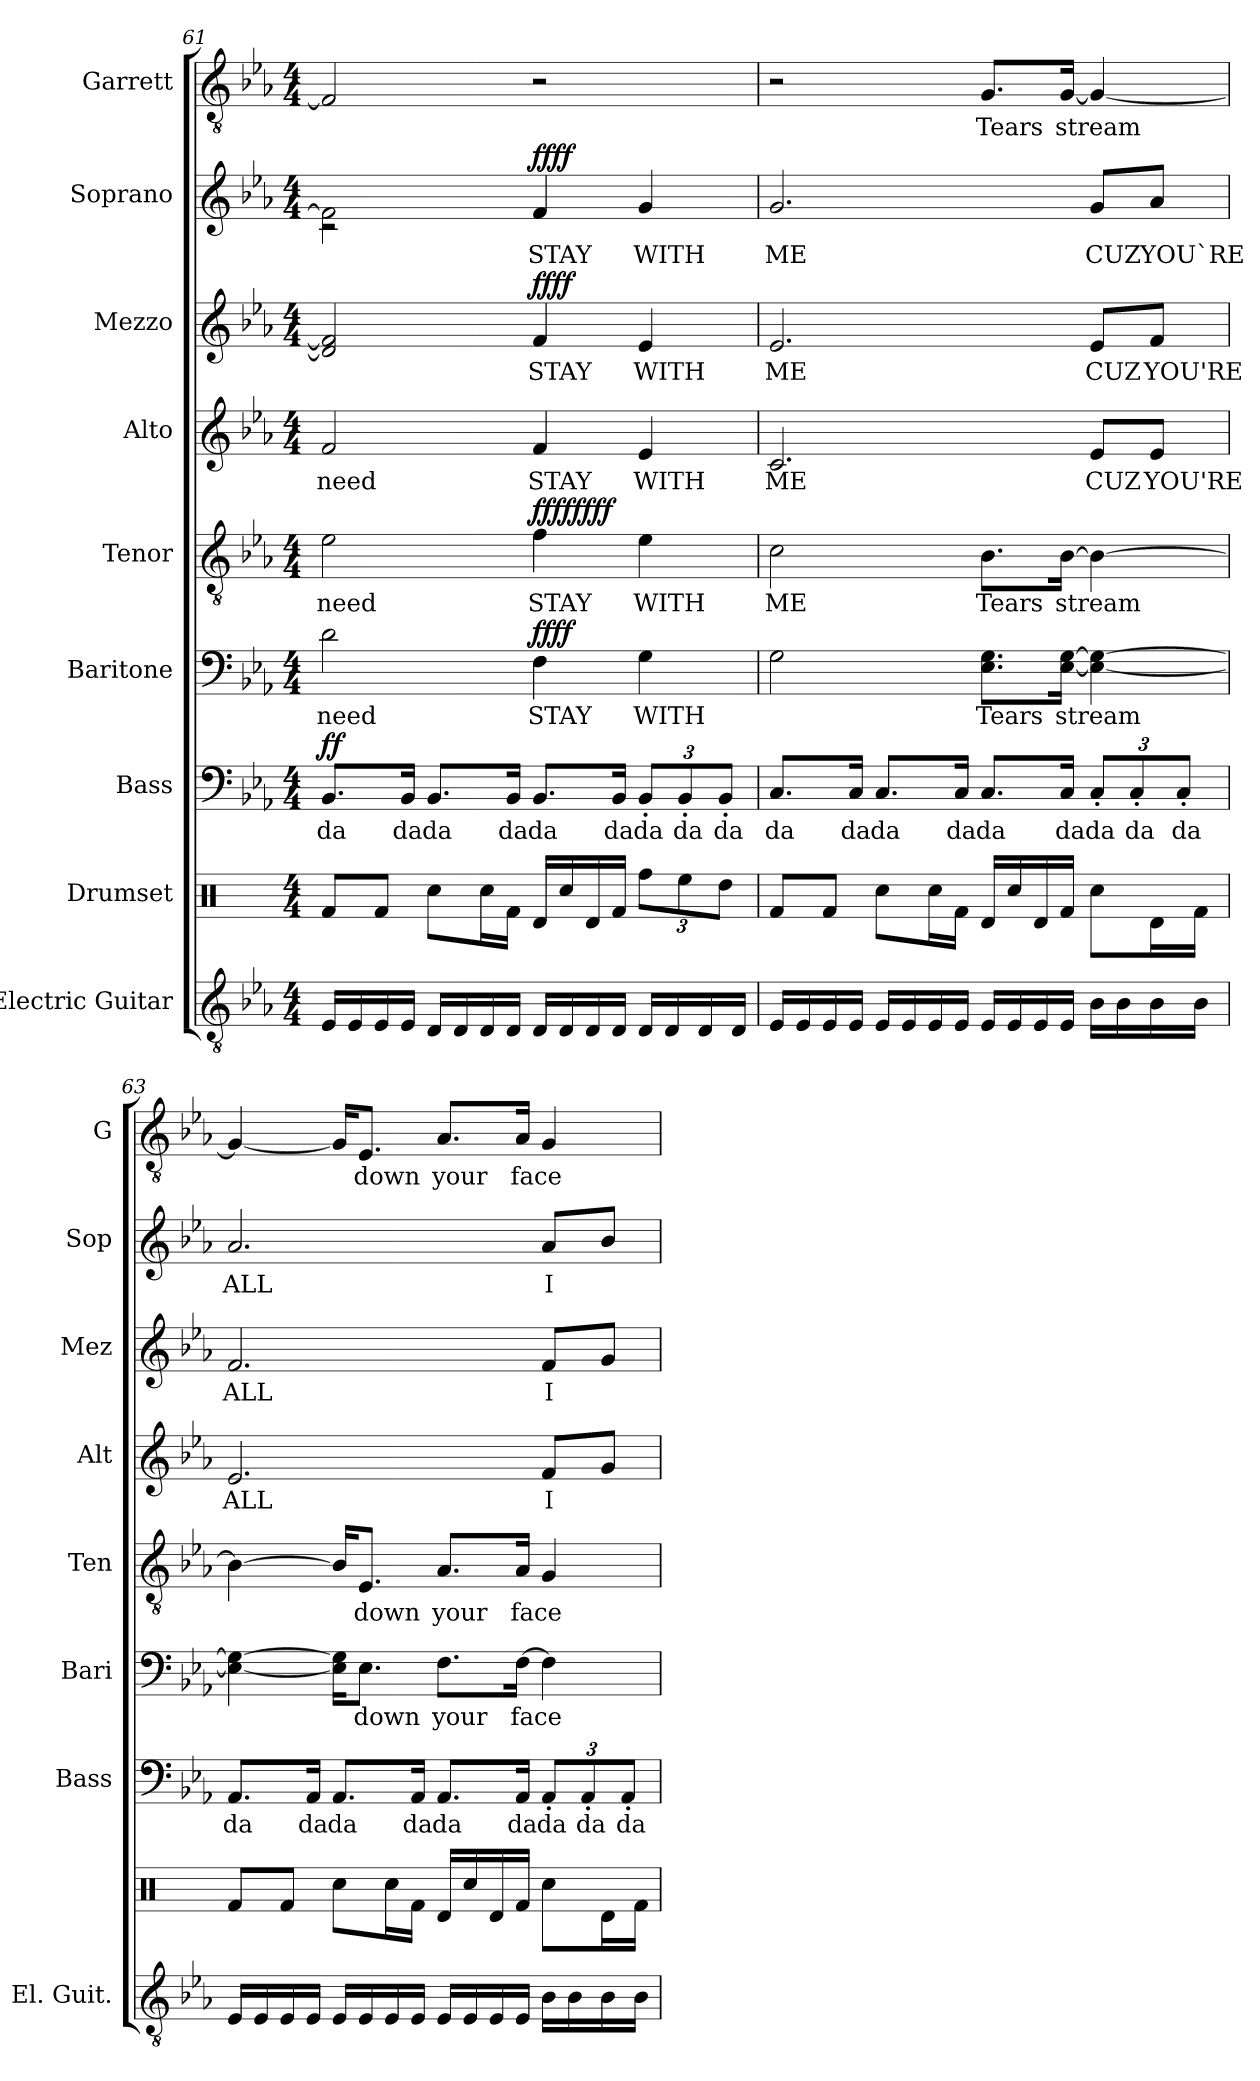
**kern	**kern	**kern	**text	**dynam	**kern	**text	**dynam	**kern	**text	**dynam	**kern	**text	**kern	**text	**dynam	**kern	**text	**dynam	**kern	**text
*part9	*part8	*part7	*part7	*part7	*part6	*part6	*part6	*part5	*part5	*part5	*part4	*part4	*part3	*part3	*part3	*part2	*part2	*part2	*part1	*part1
*staff9	*staff8	*staff7	*staff7	*staff7	*staff6	*staff6	*staff6	*staff5	*staff5	*staff5	*staff4	*staff4	*staff3	*staff3	*staff3	*staff2	*staff2	*staff2	*staff1	*staff1
*I"Electric Guitar	*I"Drumset	*I"Bass	*	*	*I"Baritone	*	*	*I"Tenor	*	*	*I"Alto	*	*I"Mezzo	*	*	*I"Soprano	*	*	*I"Garrett	*
*I'El. Guit.	*	*I'Bass	*	*	*I'Bari	*	*	*I'Ten	*	*	*I'Alt	*	*I'Mez	*	*	*I'Sop	*	*	*I'G	*
*clefGv2	*clefX	*clefF4	*	*	*clefF4	*	*	*clefGv2	*	*	*clefG2	*	*clefG2	*	*	*clefG2	*	*	*clefGv2	*
*k[b-e-a-]	*k[]	*k[b-e-a-]	*	*	*k[b-e-a-]	*	*	*k[b-e-a-]	*	*	*k[b-e-a-]	*	*k[b-e-a-]	*	*	*k[b-e-a-]	*	*	*k[b-e-a-]	*
*M4/4	*M4/4	*M4/4	*	*	*M4/4	*	*	*M4/4	*	*	*M4/4	*	*M4/4	*	*	*M4/4	*	*	*M4/4	*
=61	=61	=61	=61	=61	=61	=61	=61	=61	=61	=61	=61	=61	=61	=61	=61	=61	=61	=61	=61	=61
!	!	!	!LO:LY:b	!LO:DY:b	!	!LO:LY:b	!	!	!LO:LY:b	!	!	!LO:LY:b	!	!	!	!	!	!	!	!
*	*	*	*	*	*	*	*	*	*	*	*	*	*	*	*	*^	*	*	*	*
16E-/LL	8Rf/L	8.BB-/L	da	ff	2d\	need	.	2e-\	need	.	2f/	need	2d/] 2f/]	.	.	2rc	2f\]	.	.	2F/]	.
16E-/	.	.	.	.	.	.	.	.	.	.	.	.	.	.	.	.	.	.	.	.	.
16E-/	8Rf/J	.	.	.	.	.	.	.	.	.	.	.	.	.	.	.	.	.	.	.	.
!	!	!	!LO:LY:b	!	!	!	!	!	!	!	!	!	!	!	!	!	!	!	!	!	!
16E-/JJ	.	16BB-/Jk	da	.	.	.	.	.	.	.	.	.	.	.	.	.	.	.	.	.	.
!	!	!	!LO:LY:b	!	!	!	!	!	!	!	!	!	!	!	!	!	!	!	!	!	!
16D/LL	8Rcc\L	8.BB-/L	da	.	.	.	.	.	.	.	.	.	.	.	.	.	.	.	.	.	.
16D/	.	.	.	.	.	.	.	.	.	.	.	.	.	.	.	.	.	.	.	.	.
16D/	16Rcc\L	.	.	.	.	.	.	.	.	.	.	.	.	.	.	.	.	.	.	.	.
!	!	!	!LO:LY:b	!	!	!	!	!	!	!	!	!	!	!	!	!	!	!	!	!	!
16D/JJ	16Rf\JJ	16BB-/Jk	da	.	.	.	.	.	.	.	.	.	.	.	.	.	.	.	.	.	.
!	!	!	!LO:LY:b	!	!	!LO:LY:b	!LO:DY:b	!	!LO:LY:b	!	!	!LO:LY:b	!	!LO:LY:b	!	!	!	!LO:LY:b	!	!	!
!	!	!	!	!	!	!	!LO:DY:n=1:b	!	!	!LO:DY:b	!	!	!	!	!	!	!	!	!	!	!
!	!	!	!	!	!	!	!	!	!	!LO:DY:n=1:a	!	!	!	!	!	!	!	!	!	!	!
!	!	!	!	!	!	!	!	!	!	!LO:DY:n=2:b	!	!	!	!	!	!	!	!	!	!	!
!	!	!	!	!	!	!	!	!	!	!LO:DY:n=3:a	!	!	!	!	!LO:DY:b	!	!	!	!	!	!
!	!	!	!	!	!	!	!	!	!	!	!	!	!	!	!LO:DY:n=1:b	!	!	!	!LO:DY:b	!	!
!	!	!	!	!	!	!	!	!	!	!	!	!	!	!	!	!	!	!	!LO:DY:n=1:b	!	!
16D/LL	16Rd/LL	8.BB-/L	da	.	4F\	STAY	ff ff	4f\	STAY	ff ff ff ff	4f/	STAY	4f/	STAY	ff ff	4f/	2ryy	STAY	ff ff	2r	.
16D/	16Rcc/	.	.	.	.	.	.	.	.	.	.	.	.	.	.	.	.	.	.	.	.
16D/	16Rd/	.	.	.	.	.	.	.	.	.	.	.	.	.	.	.	.	.	.	.	.
!	!	!	!LO:LY:b	!	!	!	!	!	!	!	!	!	!	!	!	!	!	!	!	!	!
16D/JJ	16Rf/JJ	16BB-/Jk	da	.	.	.	.	.	.	.	.	.	.	.	.	.	.	.	.	.	.
*	*Xbrackettup	*Xbrackettup	*	*	*	*	*	*	*	*	*	*	*	*	*	*	*	*	*	*	*
!	!	!	!LO:LY:b	!	!	!LO:LY:b	!	!	!LO:LY:b	!	!	!LO:LY:b	!	!LO:LY:b	!	!	!	!LO:LY:b	!	!	!
16D/LL	12Rff\L	12BB-'/L	da	.	4G\	WITH	.	4e-\	WITH	.	4e-/	WITH	4e-/	WITH	.	4g/	.	WITH	.	.	.
16D/	.	.	.	.	.	.	.	.	.	.	.	.	.	.	.	.	.	.	.	.	.
!	!	!	!LO:LY:b	!	!	!	!	!	!	!	!	!	!	!	!	!	!	!	!	!	!
.	12Ree\	12BB-'/	da	.	.	.	.	.	.	.	.	.	.	.	.	.	.	.	.	.	.
16D/	.	.	.	.	.	.	.	.	.	.	.	.	.	.	.	.	.	.	.	.	.
!	!	!	!LO:LY:b	!	!	!	!	!	!	!	!	!	!	!	!	!	!	!	!	!	!
.	12Rdd\J	12BB-'/J	da	.	.	.	.	.	.	.	.	.	.	.	.	.	.	.	.	.	.
16D/JJ	.	.	.	.	.	.	.	.	.	.	.	.	.	.	.	.	.	.	.	.	.
*	*	*	*	*	*	*	*	*	*	*	*	*	*	*	*	*v	*v	*	*	*	*
!!LO:PB:g=z
=62	=62	=62	=62	=62	=62	=62	=62	=62	=62	=62	=62	=62	=62	=62	=62	=62	=62	=62	=62	=62
!	!	!	!LO:LY:b	!	!	!	!	!	!LO:LY:b	!	!	!LO:LY:b	!	!LO:LY:b	!	!	!LO:LY:b	!	!	!
16E-/LL	8Rf/L	8.C/L	da	.	2G\	.	.	2c\	ME	.	2.c/	ME	2.e-/	ME	.	2.g/	ME	.	2r	.
16E-/	.	.	.	.	.	.	.	.	.	.	.	.	.	.	.	.	.	.	.	.
16E-/	8Rf/J	.	.	.	.	.	.	.	.	.	.	.	.	.	.	.	.	.	.	.
!	!	!	!LO:LY:b	!	!	!	!	!	!	!	!	!	!	!	!	!	!	!	!	!
16E-/JJ	.	16C/Jk	da	.	.	.	.	.	.	.	.	.	.	.	.	.	.	.	.	.
!	!	!	!LO:LY:b	!	!	!	!	!	!	!	!	!	!	!	!	!	!	!	!	!
16E-/LL	8Rcc\L	8.C/L	da	.	.	.	.	.	.	.	.	.	.	.	.	.	.	.	.	.
16E-/	.	.	.	.	.	.	.	.	.	.	.	.	.	.	.	.	.	.	.	.
16E-/	16Rcc\L	.	.	.	.	.	.	.	.	.	.	.	.	.	.	.	.	.	.	.
!	!	!	!LO:LY:b	!	!	!	!	!	!	!	!	!	!	!	!	!	!	!	!	!
16E-/JJ	16Rf\JJ	16C/Jk	da	.	.	.	.	.	.	.	.	.	.	.	.	.	.	.	.	.
!	!	!	!LO:LY:b	!	!	!LO:LY:b	!	!	!LO:LY:b	!	!	!	!	!	!	!	!	!	!	!LO:LY:b
16E-/LL	16Rd/LL	8.C/L	da	.	8.E-\ 8.G\L	Tears	.	8.B-\L	Tears	.	.	.	.	.	.	.	.	.	8.G/L	Tears
16E-/	16Rcc/	.	.	.	.	.	.	.	.	.	.	.	.	.	.	.	.	.	.	.
16E-/	16Rd/	.	.	.	.	.	.	.	.	.	.	.	.	.	.	.	.	.	.	.
!	!	!	!LO:LY:b	!	!	!LO:LY:b	!	!	!LO:LY:b	!	!	!	!	!	!	!	!	!	!	!LO:LY:b
16E-/JJ	16Rf/JJ	16C/Jk	da	.	[16E-\ [16G\Jk	stream	.	[16B-\Jk	stream	.	.	.	.	.	.	.	.	.	[16G/Jk	stream
!	!	!	!LO:LY:b	!	!	!	!	!	!	!	!	!LO:LY:b	!	!LO:LY:b	!	!	!LO:LY:b	!	!	!
16B-\LL	8Rcc\L	12C'/L	da	.	4E-\_ 4G\_	.	.	4B-\_	.	.	8e-/L	CUZ	8e-/L	CUZ	.	8g/L	CUZ	.	4G/_	.
16B-\	.	.	.	.	.	.	.	.	.	.	.	.	.	.	.	.	.	.	.	.
!	!	!	!LO:LY:b	!	!	!	!	!	!	!	!	!	!	!	!	!	!	!	!	!
.	.	12C'/	da	.	.	.	.	.	.	.	.	.	.	.	.	.	.	.	.	.
!	!	!	!	!	!	!	!	!	!	!	!	!LO:LY:b	!	!LO:LY:b	!	!	!LO:LY:b	!	!	!
16B-\	16Rd\L	.	.	.	.	.	.	.	.	.	8e-/J	YOU'RE	8f/J	YOU'RE	.	8a-/J	YOU`RE	.	.	.
!	!	!	!LO:LY:b	!	!	!	!	!	!	!	!	!	!	!	!	!	!	!	!	!
.	.	12C'/J	da	.	.	.	.	.	.	.	.	.	.	.	.	.	.	.	.	.
16B-\JJ	16Rf\JJ	.	.	.	.	.	.	.	.	.	.	.	.	.	.	.	.	.	.	.
=63	=63	=63	=63	=63	=63	=63	=63	=63	=63	=63	=63	=63	=63	=63	=63	=63	=63	=63	=63	=63
!	!	!	!LO:LY:b	!	!	!	!	!	!	!	!	!LO:LY:b	!	!LO:LY:b	!	!	!LO:LY:b	!	!	!
16E-/LL	8Rf/L	8.AA-/L	da	.	4E-\_ 4G\_	.	.	4B-\_	.	.	2.e-/	ALL	2.f/	ALL	.	2.a-/	ALL	.	4G/_	.
16E-/	.	.	.	.	.	.	.	.	.	.	.	.	.	.	.	.	.	.	.	.
16E-/	8Rf/J	.	.	.	.	.	.	.	.	.	.	.	.	.	.	.	.	.	.	.
!	!	!	!LO:LY:b	!	!	!	!	!	!	!	!	!	!	!	!	!	!	!	!	!
16E-/JJ	.	16AA-/Jk	da	.	.	.	.	.	.	.	.	.	.	.	.	.	.	.	.	.
!	!	!	!LO:LY:b	!	!	!	!	!	!	!	!	!	!	!	!	!	!	!	!	!
16E-/LL	8Rcc\L	8.AA-/L	da	.	16E-\] 16G\]KL	.	.	16B-/KL]	.	.	.	.	.	.	.	.	.	.	16G/KL]	.
!	!	!	!	!	!	!LO:LY:b	!	!	!LO:LY:b	!	!	!	!	!	!	!	!	!	!	!LO:LY:b
16E-/	.	.	.	.	8.E-\J	down	.	8.E-/J	down	.	.	.	.	.	.	.	.	.	8.E-/J	down
16E-/	16Rcc\L	.	.	.	.	.	.	.	.	.	.	.	.	.	.	.	.	.	.	.
!	!	!	!LO:LY:b	!	!	!	!	!	!	!	!	!	!	!	!	!	!	!	!	!
16E-/JJ	16Rf\JJ	16AA-/Jk	da	.	.	.	.	.	.	.	.	.	.	.	.	.	.	.	.	.
!	!	!	!LO:LY:b	!	!	!LO:LY:b	!	!	!LO:LY:b	!	!	!	!	!	!	!	!	!	!	!LO:LY:b
16E-/LL	16Rd/LL	8.AA-/L	da	.	8.F\L	your	.	8.A-/L	your	.	.	.	.	.	.	.	.	.	8.A-/L	your
16E-/	16Rcc/	.	.	.	.	.	.	.	.	.	.	.	.	.	.	.	.	.	.	.
16E-/	16Rd/	.	.	.	.	.	.	.	.	.	.	.	.	.	.	.	.	.	.	.
!	!	!	!LO:LY:b	!	!	!LO:LY:b	!	!	!LO:LY:b	!	!	!	!	!	!	!	!	!	!	!LO:LY:b
16E-/JJ	16Rf/JJ	16AA-/Jk	da	.	[16F\Jk	face	.	16A-/Jk	face	.	.	.	.	.	.	.	.	.	16A-/Jk	face
!	!	!	!LO:LY:b	!	!	!	!	!	!	!	!	!LO:LY:b	!	!LO:LY:b	!	!	!LO:LY:b	!	!	!
16B-\LL	8Rcc\L	12AA-'/L	da	.	4F\]	.	.	4G/	.	.	8f/L	I	8f/L	I	.	8a-/L	I	.	4G/	.
16B-\	.	.	.	.	.	.	.	.	.	.	.	.	.	.	.	.	.	.	.	.
!	!	!	!LO:LY:b	!	!	!	!	!	!	!	!	!	!	!	!	!	!	!	!	!
.	.	12AA-'/	da	.	.	.	.	.	.	.	.	.	.	.	.	.	.	.	.	.
16B-\	16Rd\L	.	.	.	.	.	.	.	.	.	8g/J	.	8g/J	.	.	8b-/J	.	.	.	.
!	!	!	!LO:LY:b	!	!	!	!	!	!	!	!	!	!	!	!	!	!	!	!	!
.	.	12AA-'/J	da	.	.	.	.	.	.	.	.	.	.	.	.	.	.	.	.	.
16B-\JJ	16Rf\JJ	.	.	.	.	.	.	.	.	.	.	.	.	.	.	.	.	.	.	.
=	=	=	=	=	=	=	=	=	=	=	=	=	=	=	=	=	=	=	=	=
*-	*-	*-	*-	*-	*-	*-	*-	*-	*-	*-	*-	*-	*-	*-	*-	*-	*-	*-	*-	*-
